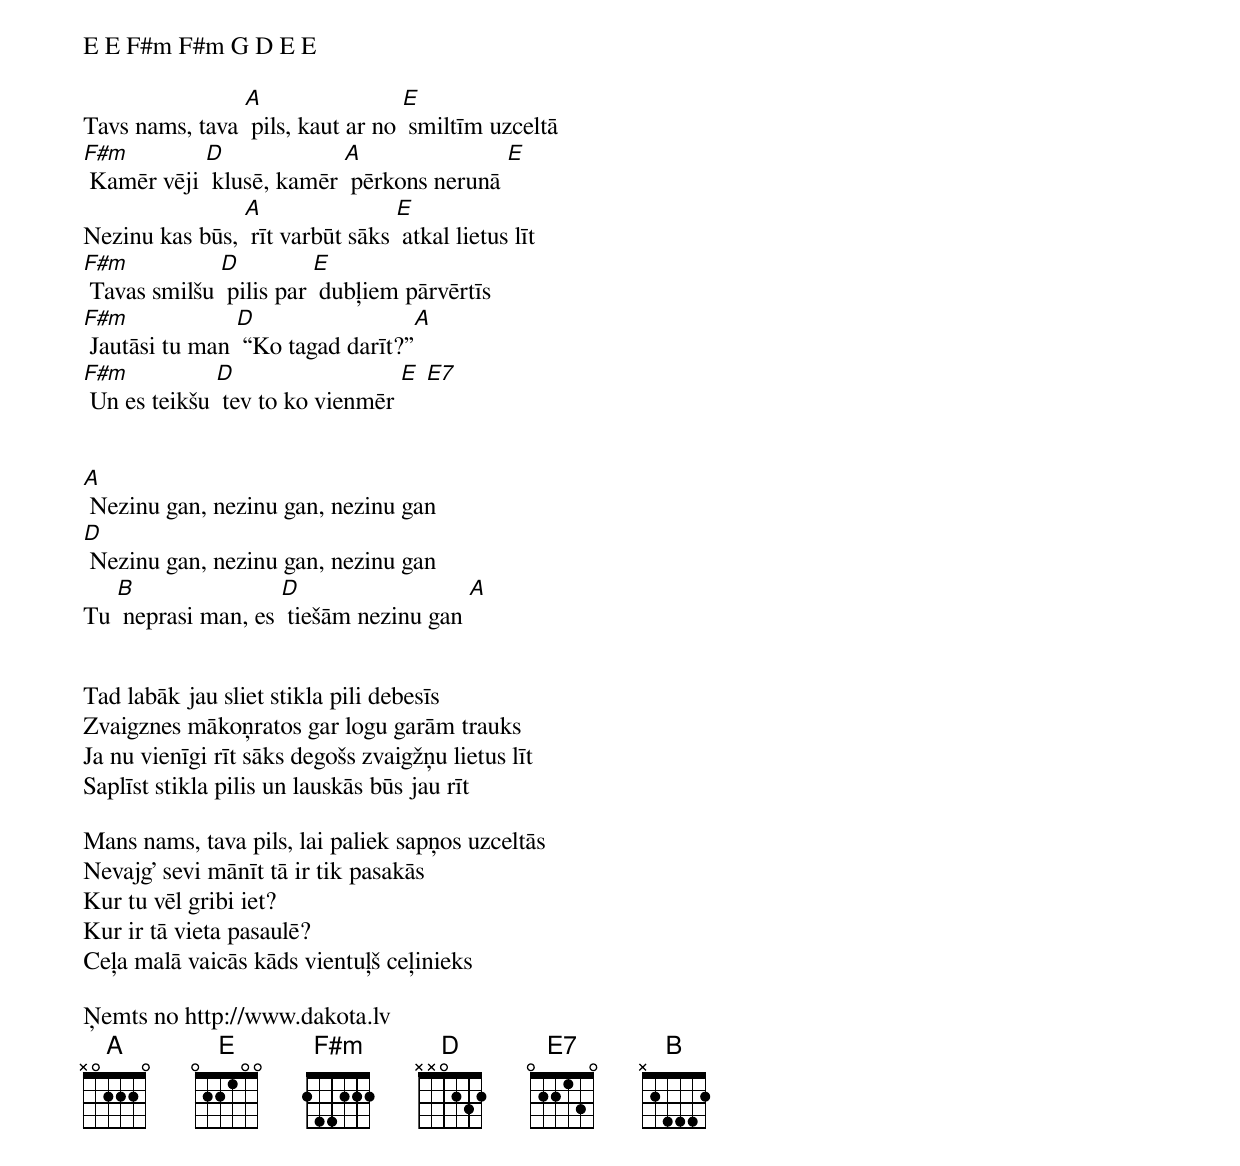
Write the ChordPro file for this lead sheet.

E E F#m F#m G D E E

Tavs nams, tava [A] pils, kaut ar no [E] smiltīm uzceltā
[F#m] Kamēr vēji [D] klusē, kamēr [A] pērkons nerunā [E]
Nezinu kas būs, [A] rīt varbūt sāks [E] atkal lietus līt
[F#m] Tavas smilšu [D] pilis par [E] dubļiem pārvērtīs
[F#m] Jautāsi tu man [D] “Ko tagad darīt?”[A]
[F#m] Un es teikšu [D] tev to ko vienmēr [E] [E7]


[A] Nezinu gan, nezinu gan, nezinu gan
[D] Nezinu gan, nezinu gan, nezinu gan
Tu [B] neprasi man, es [D] tiešām nezinu gan [A]


Tad labāk jau sliet stikla pili debesīs
Zvaigznes mākoņratos gar logu garām trauks
Ja nu vienīgi rīt sāks degošs zvaigžņu lietus līt
Saplīst stikla pilis un lauskās būs jau rīt

Mans nams, tava pils, lai paliek sapņos uzceltās
Nevajg’ sevi mānīt tā ir tik pasakās
Kur tu vēl gribi iet?
Kur ir tā vieta pasaulē?
Ceļa malā vaicās kāds vientuļš ceļinieks

Ņemts no http://www.dakota.lv
